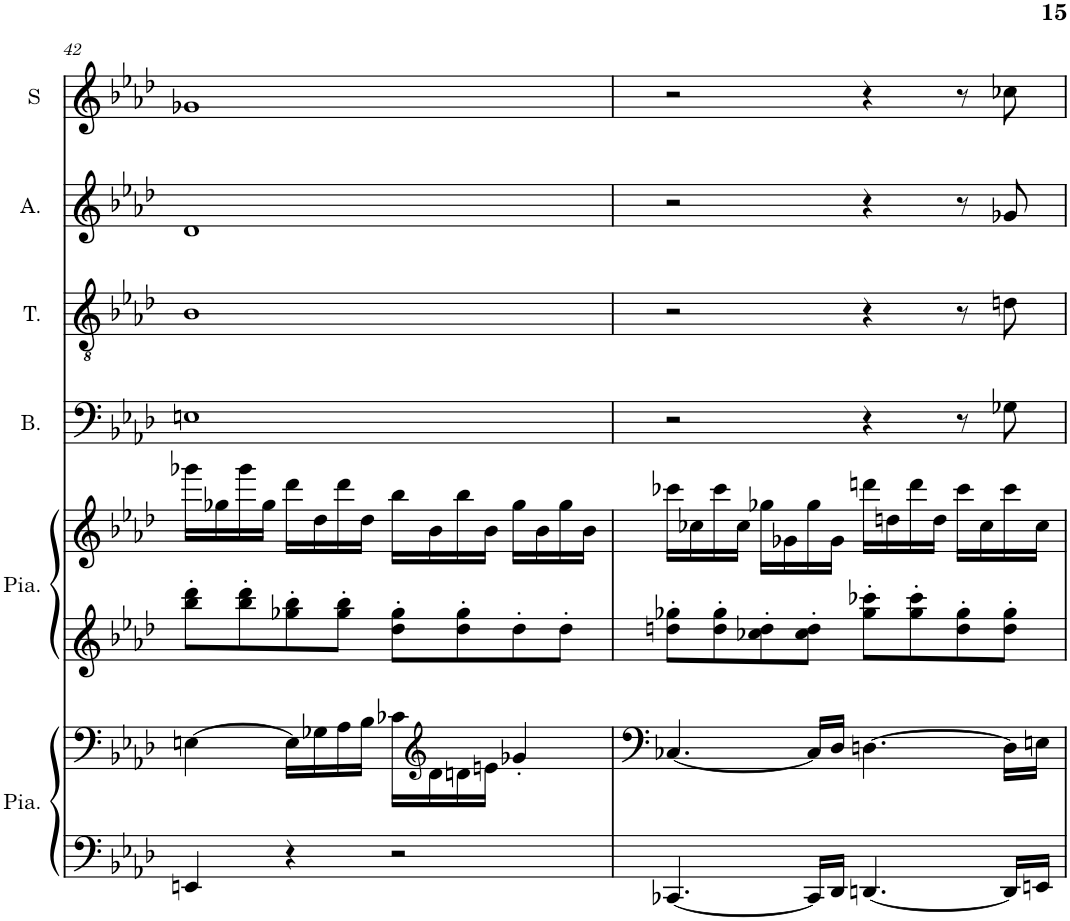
**kern	**kern	**kern	**kern	**kern	**kern	**kern	**kern
*part6	*part6	*part5	*part5	*part4	*part3	*part2	*part1
*staff8	*staff7	*staff6	*staff5	*staff4	*staff3	*staff2	*staff1
*I"Piano, main gauche	*	*I"Piano, main droite	*	*I"Basse	*I"Ténor	*I"Alto	*I"Soprano
*I'Pia.	*	*I'Pia.	*	*I'B.	*I'T.	*I'A.	*I'S
!!LO:PB:g=z
*clefF4	*clefG2	*clefG2	*clefG2	*clefF4	*clefGv2	*clefG2	*clefG2
*k[b-e-a-d-]	*k[b-e-a-d-]	*k[b-e-a-d-]	*k[b-e-a-d-]	*k[b-e-a-d-]	*k[b-e-a-d-]	*k[b-e-a-d-]	*k[b-e-a-d-]
*M4/4	*M4/4	*M4/4	*M4/4	*M4/4	*M4/4	*M4/4	*M4/4
=42	=42	=42	=42	=42	=42	=42	=42
4EEn/	[4En\	8bb-\' 8ddd-\'L	16ggg-X\LL	1En	1B-	1d-	1g-X
.	.	.	16gg-X\	.	.	.	.
.	.	8bb-\' 8ddd-\'	16ggg-\	.	.	.	.
.	.	.	16gg-\JJ	.	.	.	.
4r	16E\LL]	8gg-X\' 8bb-\'	16ddd-\LL	.	.	.	.
.	16G-X\	.	16dd-\	.	.	.	.
.	16A-\	8gg-\' 8bb-\'J	16ddd-\	.	.	.	.
.	16B-\JJ	.	16dd-\JJ	.	.	.	.
2r	16c-X\LL	8dd-\' 8gg-\'L	16bb-\LL	.	.	.	.
*	*clefG2	*	*	*	*	*	*
.	16d-\	.	16b-\	.	.	.	.
.	16dn\	8dd-\' 8gg-\'	16bb-\	.	.	.	.
.	16en\JJ	.	16b-\JJ	.	.	.	.
.	4g-X'/	8dd-'\	16gg-\LL	.	.	.	.
.	.	.	16b-\	.	.	.	.
.	.	8dd-'\J	16gg-\	.	.	.	.
.	.	.	16b-\JJ	.	.	.	.
=43	=43	=43	=43	=43	=43	=43	=43
[4.CC-X/	[4.C-X/	8ddn\' 8gg-X\'L	16ccc-X\LL	2r	2r	2r	2r
.	.	.	16cc-X\	.	.	.	.
.	.	8dd\' 8gg-\'	16ccc-\	.	.	.	.
.	.	.	16cc-\JJ	.	.	.	.
.	.	8cc-X\' 8dd\'	16gg-X\LL	.	.	.	.
.	.	.	16g-X\	.	.	.	.
16CC-/LL]	16C-/LL]	8cc-\' 8dd\'J	16gg-\	.	.	.	.
16DD-/JJ	16D-/JJ	.	16g-\JJ	.	.	.	.
[4.DDn/	[4.Dn\	8gg-\' 8ccc-X\'L	16dddn\LL	4r	4r	4r	4r
.	.	.	16ddn\	.	.	.	.
.	.	8gg-\' 8ccc-\'	16ddd\	.	.	.	.
.	.	.	16dd\JJ	.	.	.	.
.	.	8dd\' 8gg-\'	16ccc-\LL	8r	8r	8r	8r
.	.	.	16cc-\	.	.	.	.
16DD/LL]	16D\LL]	8dd\' 8gg-\'J	16ccc-\	8G-X\	8dn\	8g-X/	8cc-X\
16EEn/JJ	16En\JJ	.	16cc-\JJ	.	.	.	.
=	=	=	=	=	=	=	=
*-	*-	*-	*-	*-	*-	*-	*-
